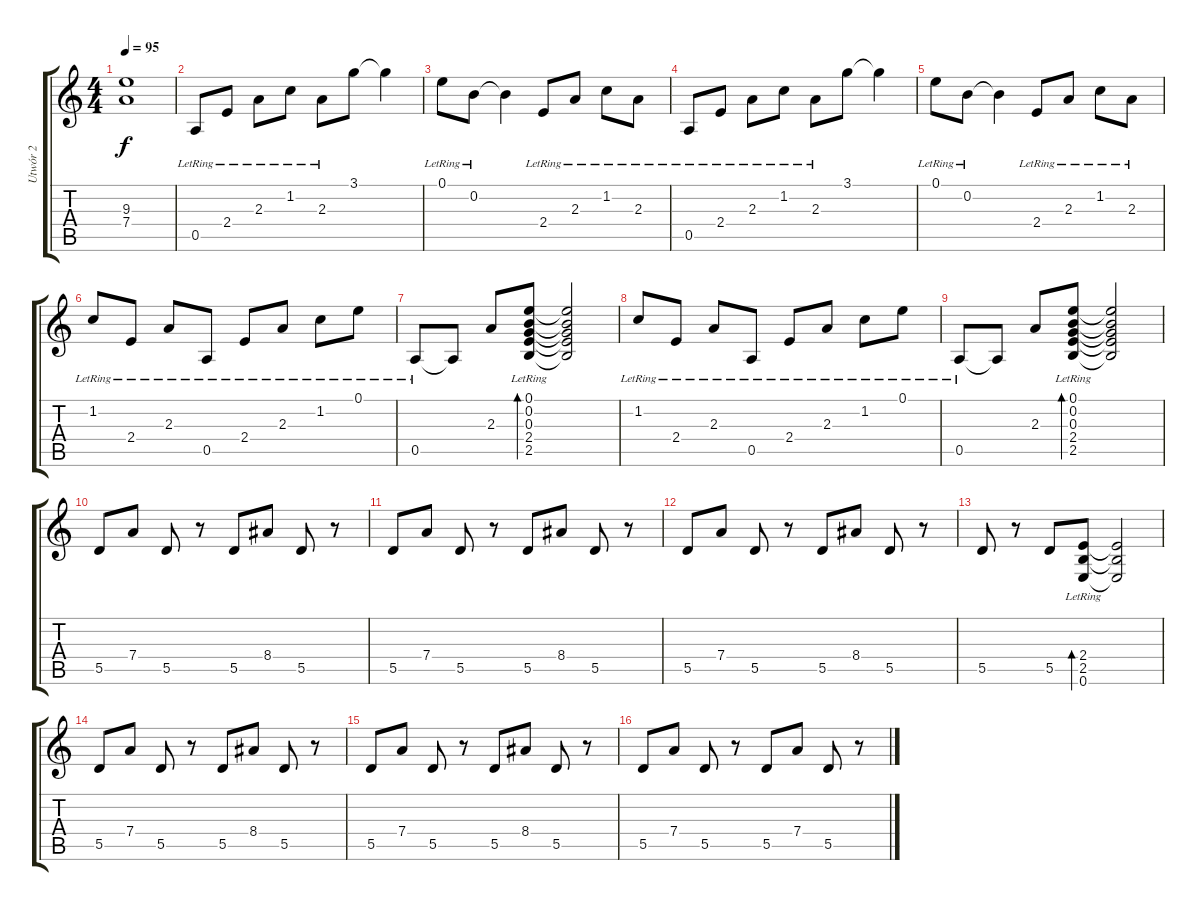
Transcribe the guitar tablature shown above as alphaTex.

\track ("Utwór 2" "Utwór 2") {instrument distortionguitar}
\staff {score tabs}
\tuning (E4 B3 G3 D3 A2 E2) {hide}
\ts (4 4)
\tempo 95
\clef g2
\ks c
(9.3{t} 7.4{t}).1{dy f} |
0.5{lr}.8{volume 9 instrument electricguitarclean} 2.4{lr}.8 2.3{lr}.8 1.2{lr}.8 2.3{lr}.8 3.1.8 3.1{t}.4 |
0.1{lr}.8 0.2{lr}.8 0.2{t}.4 2.4{lr}.8 2.3{lr}.8 1.2{lr}.8 2.3{lr}.8 |
0.5{lr}.8 2.4{lr}.8 2.3{lr}.8 1.2{lr}.8 2.3{lr}.8 3.1.8 3.1{t}.4 |
0.1{lr}.8 0.2{lr}.8 0.2{t}.4 2.4{lr}.8 2.3{lr}.8 1.2{lr}.8 2.3{lr}.8 |
1.2{lr}.8 2.4{lr}.8 2.3{lr}.8 0.5{lr}.8 2.4{lr}.8 2.3{lr}.8 1.2{lr}.8 0.1{lr}.8 |
0.5{lr}.8 0.5{t}.8 2.3.8 (0.1{lr} 0.2{lr} 0.3{lr} 2.4{lr} 2.5{lr}).8{bd 120} (0.1{t} 0.2{t} 0.3{t} 2.4{t} 2.5{t}).2 |
1.2{lr}.8 2.4{lr}.8 2.3{lr}.8 0.5{lr}.8 2.4{lr}.8 2.3{lr}.8 1.2{lr}.8 0.1{lr}.8 |
0.5{lr}.8 0.5{t}.8 2.3.8 (0.1{lr} 0.2{lr} 0.3{lr} 2.4{lr} 2.5{lr}).8{bd 120} (0.1{t} 0.2{t} 0.3{t} 2.4{t} 2.5{t}).2 |
5.5.8 7.4.8 5.5.8 r.8 5.5.8 8.4.8 5.5.8 r.8 |
5.5.8 7.4.8 5.5.8 r.8 5.5.8 8.4.8 5.5.8 r.8 |
5.5.8 7.4.8 5.5.8 r.8 5.5.8 8.4.8 5.5.8 r.8 |
5.5.8 r.8 5.5.8 (2.4{lr} 2.5{lr} 0.6{lr}).8{bd 480} (2.4{t} 2.5{t} 0.6{t}).2 |
5.5.8 7.4.8 5.5.8 r.8 5.5.8 8.4.8 5.5.8 r.8 |
5.5.8 7.4.8 5.5.8 r.8 5.5.8 8.4.8 5.5.8 r.8 |
5.5.8 7.4.8 5.5.8 r.8 5.5.8 7.4.8 5.5.8 r.8
